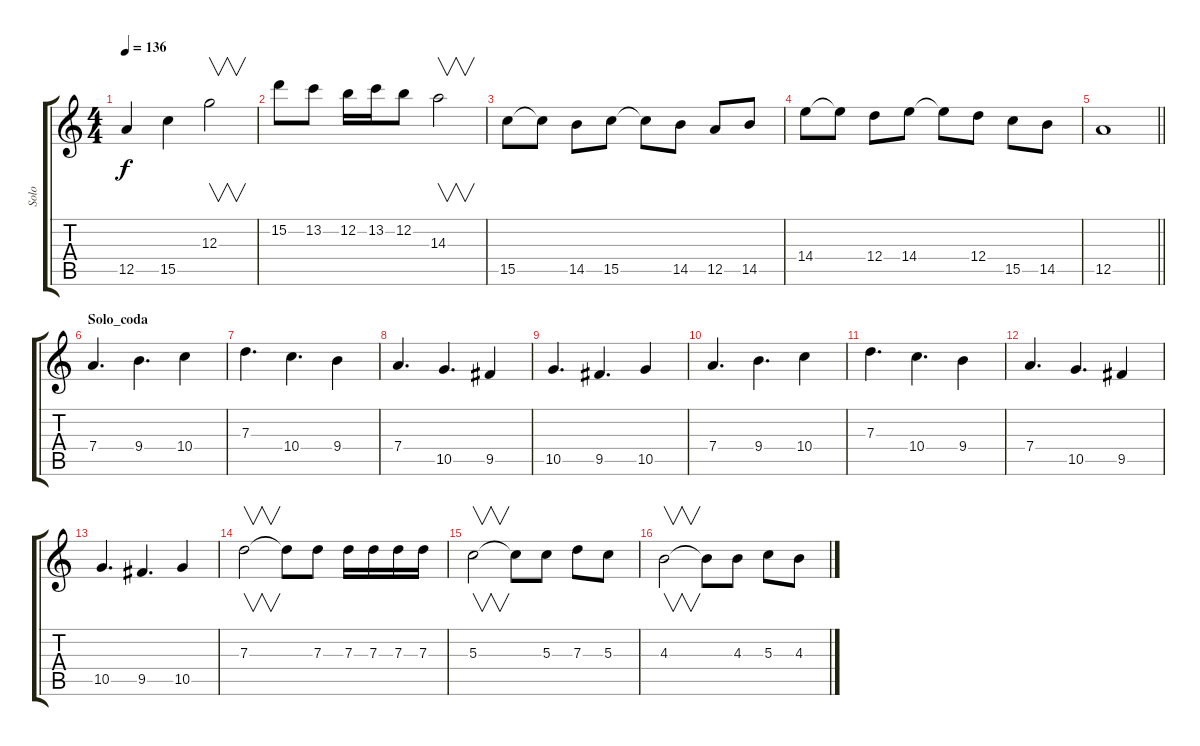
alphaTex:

\track ("Solo" "Solo") {instrument overdrivenguitar}
\staff {score tabs}
\tuning (E4 B3 G3 D3 A2 E2) {hide}
\ts (4 4)
\tempo 136
\clef g2
\ks c
12.5.4{dy f} 15.5.4 12.3.2{v} |
15.2.8 13.2.8 12.2.16 13.2.16 12.2.8 14.3.2{v} |
15.5.8 15.5{t}.8 14.5.8 15.5.8 15.5{t}.8 14.5.8 12.5.8 14.5.8 |
14.4.8 14.4{t}.8 12.4.8 14.4.8 14.4{t}.8 12.4.8 15.5.8 14.5.8 |
\barLineRight lightlight
12.5.1 |
\section ("" "Solo_coda")
7.4.4{d} 9.4.4{d} 10.4.4 |
7.3.4{d} 10.4.4{d} 9.4.4 |
7.4.4{d} 10.5.4{d} 9.5.4 |
10.5.4{d} 9.5.4{d} 10.5.4 |
7.4.4{d} 9.4.4{d} 10.4.4 |
7.3.4{d} 10.4.4{d} 9.4.4 |
7.4.4{d} 10.5.4{d} 9.5.4 |
10.5.4{d} 9.5.4{d} 10.5.4 |
7.3.2{v} 7.3{t}.8 7.3.8 7.3.16 7.3.16 7.3.16 7.3.16 |
5.3.2{v} 5.3{t}.8 5.3.8 7.3.8 5.3.8 |
4.3.2{v} 4.3{t}.8 4.3.8 5.3.8 4.3.8
